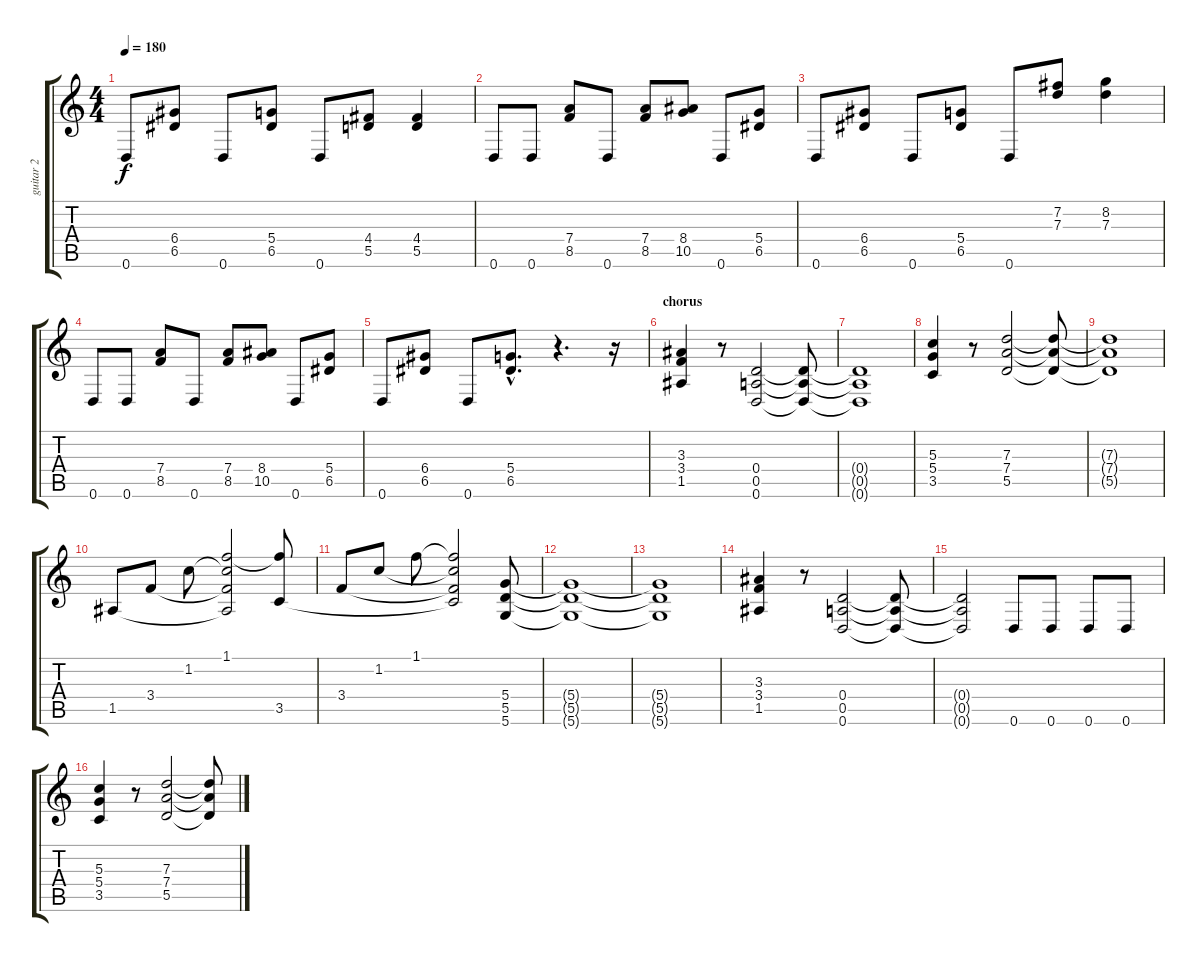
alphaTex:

\track ("guitar 2" "guitar 2") {instrument distortionguitar}
\staff {score tabs}
\tuning (E4 B3 G3 D3 A2 D2) {hide}
\ts (4 4)
\tempo 180
\clef g2
\ks c
0.6.8{dy f} (6.4 6.5).8 0.6.8 (5.4 6.5).8 0.6.8 (4.4 5.5).8 (4.4 5.5).4 |
0.6.8 0.6.8 (7.4 8.5).8 0.6.8 (7.4 8.5).8 (8.4 10.5).8 0.6.8 (5.4 6.5).8 |
0.6.8 (6.4 6.5).8 0.6.8 (5.4 6.5).8 0.6.8 (7.2 7.3).8 (8.2 7.3).4 |
0.6.8 0.6.8 (7.4 8.5).8 0.6.8 (7.4 8.5).8 (8.4 10.5).8 0.6.8 (5.4 6.5).8 |
0.6.8 (6.4 6.5).8 0.6.8 (5.4{hac} 6.5{hac}).8{d} r.4{d} r.16 |
\section ("" "chorus")
(3.3 3.4 1.5).4 r.8 (0.4 0.5 0.6).2 (0.4{t} 0.5{t} 0.6{t}).8 |
(0.4{t} 0.5{t} 0.6{t}).1 |
(5.3 5.4 3.5).4 r.8 (7.3 7.4 5.5).2 (7.3{t} 7.4{t} 5.5{t}).8 |
(7.3{t} 7.4{t} 5.5{t}).1 |
1.5.8 3.4.8 1.2.8 (1.1 1.2{t} 3.4{t} 1.5{t}).2 (1.1{t} 3.5).8 |
3.4.8 1.2.8 1.1.8 (1.1{t} 1.2{t} 3.4{t} 3.5{t}).2 (5.4 5.5 5.6).8 |
(5.4{t} 5.5{t} 5.6{t}).1 |
(5.4{t} 5.5{t} 5.6{t}).1 |
(3.3 3.4 1.5).4 r.8 (0.4 0.5 0.6).2 (0.4{t} 0.5{t} 0.6{t}).8 |
(0.4{t} 0.5{t} 0.6{t}).2 0.6.8 0.6.8 0.6.8 0.6.8 |
(5.3 5.4 3.5).4 r.8 (7.3 7.4 5.5).2 (7.3{t} 7.4{t} 5.5{t}).8
